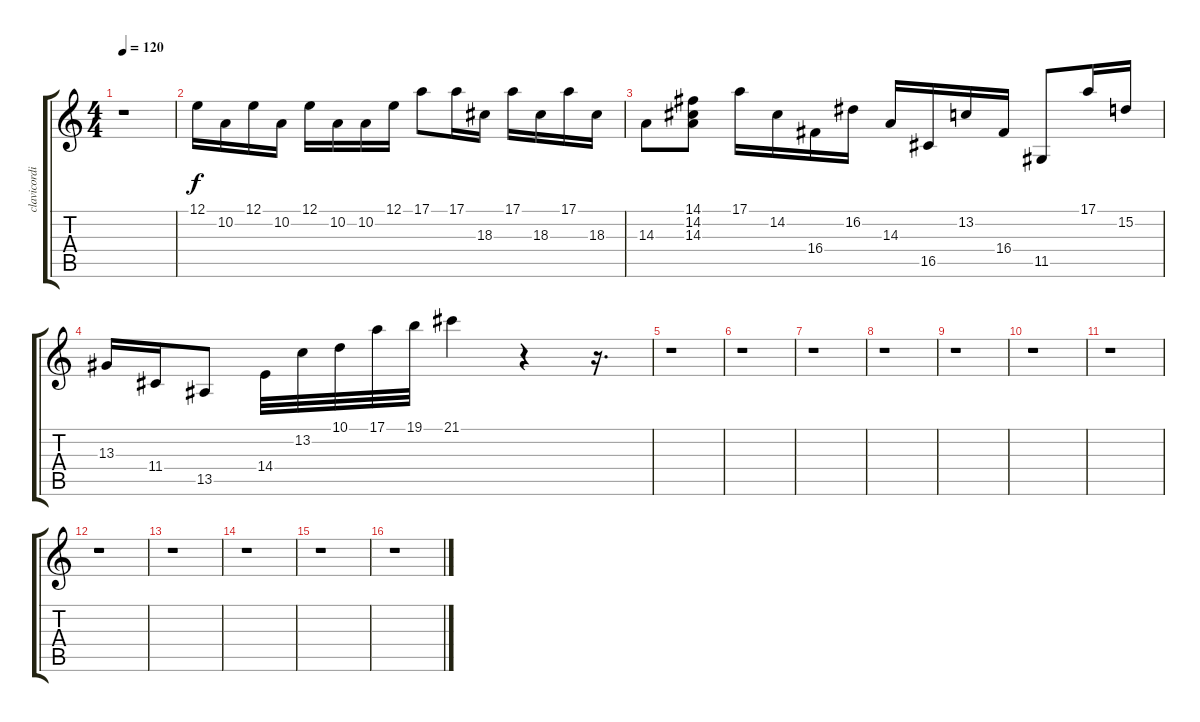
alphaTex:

\track ("clavicordio" "clavicordi") {instrument harpsichord}
\staff {score tabs}
\tuning (E4 B3 G3 D3 A2 E2) {hide}
\ts (4 4)
\tempo 120
\clef g2
\ks c
r.1{dy f} |
12.1.16 10.2.16 12.1.16 10.2.16 12.1.16 10.2.16 10.2.16 12.1.16 17.1.8 17.1.16 18.3.16 17.1.16 18.3.16 17.1.16 18.3.16 |
14.3.8 (14.1 14.2 14.3).8 17.1.16 14.2.16 16.4.16 16.2.16 14.3.16 16.5.16 13.2.16 16.4.16 11.5.8 17.1.16 15.2.16 |
13.3.16 11.4.16 13.5.8 14.4.32 13.2.32 10.1.32 17.1.32 19.1.32 21.1.4 r.4 r.16{d} |
r.1 |
r.1 |
r.1 |
r.1 |
r.1 |
r.1 |
r.1 |
r.1 |
r.1 |
r.1 |
r.1 |
r.1
